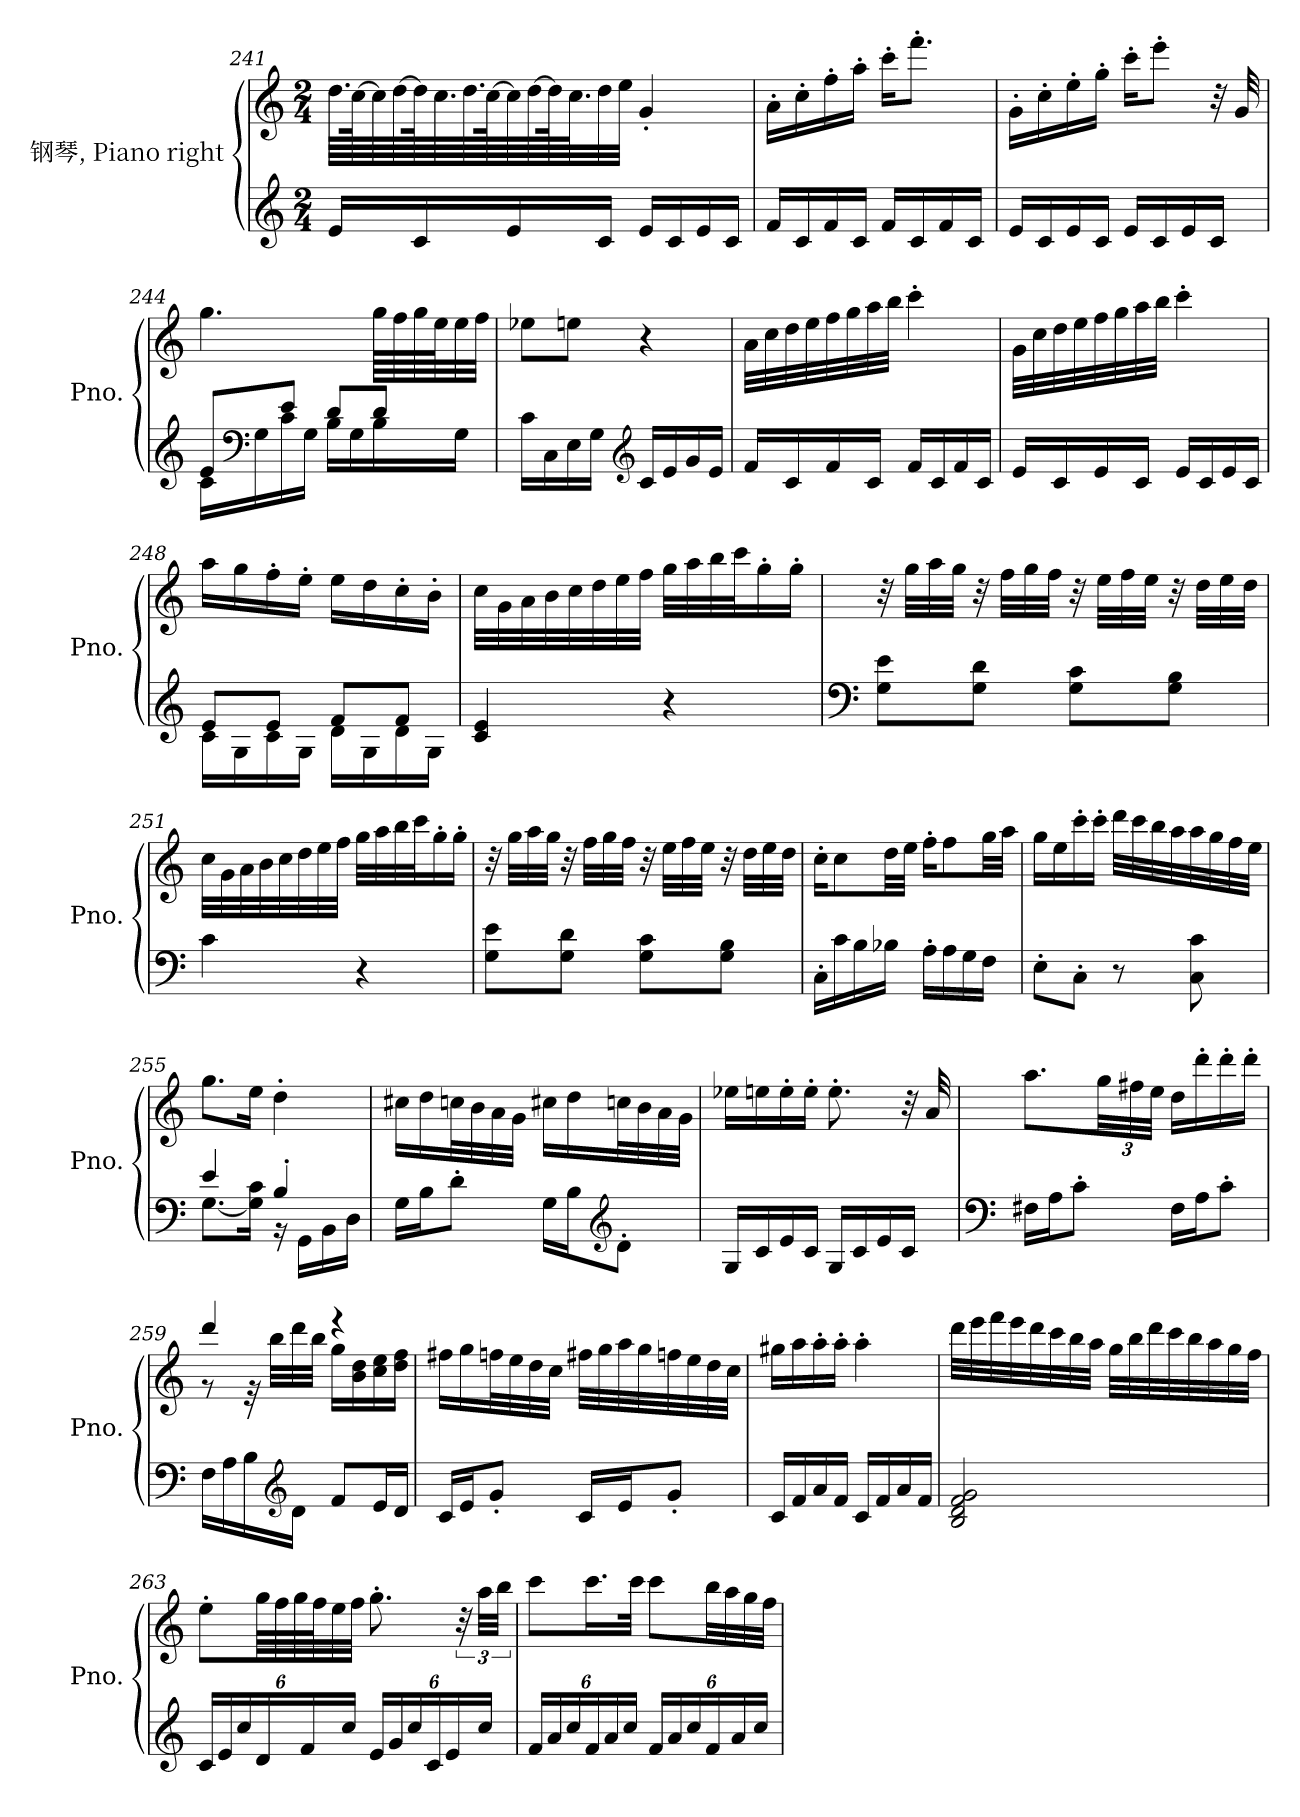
**kern	**kern
*part1	*part1
*staff2	*staff1
*I"钢琴, Piano right	*
*I'Pno.	*
!!LO:PB:g=z
*clefG2	*clefG2
*k[]	*k[]
*M2/4	*M2/4
*MM68	*MM68
=241	=241
16e/LL	64.dd\LLLL
.	[128cc\K
.	64cc\]
.	[64dd\
16c/	128dd\K]
.	64.cc\
.	64.dd\
.	[128cc\K
16e/	64cc\]
.	[64dd\
.	128dd\K]
.	64.cc\J
*	*MM69
16c/JJ	32dd\
.	32ee\JJJ
*	*MM67
16e/LL	4g'/
16c/	.
16e/	.
16c/JJ	.
=242	=242
*	*MM69
16f/LL	16a'\LL
*	*MM71
16c/	16cc'\
16f/	16ff'\
*	*MM70
16c/JJ	16aa'\JJ
*	*MM66
16f/LL	16ccc'\KL
*	*MM68
16c/	8.fff'\J
16f/	.
16c/JJ	.
=243	=243
*	*MM71
16e/LL	16g'\LL
*	*MM72
16c/	16cc'\
16e/	16ee'\
*	*MM69
16c/JJ	16gg'\JJ
*	*MM68
16e/LL	16ccc'\KL
16c/	8eee'\J
16e/	.
16c/JJ	32r
.	32g/
!!LO:LB:g=z
=244	=244
*	*MM66
*^	*
8e/L	16c\LL	4.gg\
*clefF4	*	*
.	16G\	.
8e/J	16c\	.
.	16G\JJ	.
8d/L	16B\LL	.
.	16G\	.
8d/J	16B\	64gg\LLLL
.	.	64ff\
.	.	64gg\
.	.	64ee\J
.	16G\JJ	32ee\
.	.	32ff\JJJ
*v	*v	*
=245	=245
*	*MM65
16c\LL	8ee-X\L
16C\	.
*	*MM68
16E\	8een\J
16G\JJ	.
*clefG2	*
16c/LL	4r
16e/	.
16g/	.
16e/JJ	.
=246	=246
*	*MM70
16f/LL	32a\LLL
.	32cc\
16c/	32dd\
.	32ee\
*	*MM71
16f/	32ff\
.	32gg\
16c/JJ	32aa\
.	32bb\JJJ
*	*MM63
16f/LL	4ccc'\
16c/	.
16f/	.
16c/JJ	.
!!LO:LB:g=z
=247	=247
*	*MM70
16e/LL	32g\LLL
.	32cc\
16c/	32dd\
.	32ee\
16e/	32ff\
.	32gg\
16c/JJ	32aa\
.	32bb\JJJ
*	*MM64
16e/LL	4ccc'\
16c/	.
16e/	.
16c/JJ	.
=248	=248
*	*MM72
*^	*
8e/L	16c\LL	16aa\LL
*	*	*MM70
.	16G\	16gg\
8e/J	16c\	16ff'\
.	16G\JJ	16ee'\JJ
*	*	*MM71
8f/L	16d\LL	16ee\LL
*	*	*MM70
.	16G\	16dd\
8f/J	16d\	16cc'\
.	16G\JJ	16b'\JJ
*v	*v	*
=249	=249
*	*MM69
4c/ 4e/	32cc\LLL
.	32g\
.	32a\
.	32b\
.	32cc\
.	32dd\
.	32ee\
.	32ff\JJJ
4r	32gg\LLL
.	32aa\
.	32bb\
.	32ccc\J
*	*MM67
.	16gg'\
.	16gg'\JJ
!!LO:LB:g=z
=250	=250
*clefF4	*
*	*MM69
8G\ 8e\L	32r
.	32gg\LLL
.	32aa\
.	32gg\JJJ
*	*MM67
8G\ 8d\J	32r
.	32ff\LLL
.	32gg\
.	32ff\JJJ
8G\ 8c\L	32r
.	32ee\LLL
*	*MM69
.	32ff\
.	32ee\JJJ
*	*MM67
8G\ 8B\J	32r
.	32dd\LLL
.	32ee\
.	32dd\JJJ
=251	=251
*	*MM69
4c\	32cc\LLL
.	32g\
.	32a\
.	32b\
.	32cc\
.	32dd\
.	32ee\
.	32ff\JJJ
4r	32gg\LLL
.	32aa\
.	32bb\
.	32ccc\J
*	*MM67
.	16gg'\
.	16gg'\JJ
=252	=252
*	*MM69
8G\ 8e\L	32r
.	32gg\LLL
*	*MM67
.	32aa\
.	32gg\JJJ
8G\ 8d\J	32r
.	32ff\LLL
*	*MM65
.	32gg\
.	32ff\JJJ
*	*MM69
8G\ 8c\L	32r
.	32ee\LLL
*	*MM67
.	32ff\
.	32ee\JJJ
8G\ 8B\J	32r
.	32dd\LLL
.	32ee\
.	32dd\JJJ
!!LO:LB:g=z
=253	=253
*	*MM61
16C'\LL	16cc'\KL
*	*MM69
16c\	8cc\
16B\	.
16B-X\JJ	32dd\LL
.	32ee\JJJ
*	*MM65
16A'\LL	16ff'\KL
*	*MM69
16A\	8ff\
16G\	.
16F\JJ	32gg\LL
.	32aa\JJJ
=254	=254
8E'\L	16gg\LL
.	16ee\
*	*MM67
8C'\J	16ccc'\
.	16ccc'\JJ
*	*MM69
8r	32ddd\LLL
.	32ccc\
.	32bb\
.	32aa\
8C\ 8c\	32aa\
.	32gg\
.	32ff\
.	32ee\JJJ
=255	=255
*	*MM68
*^	*
4e/	[8.G\L	8.gg\L
.	16G\] 16c\Jk	16ee\Jk
4B'/	16r	4dd'\
.	16GG\LL	.
.	16BB\	.
.	16D\JJ	.
*v	*v	*
!!LO:LB:g=z
=256	=256
*	*MM67
16G\LL	16cc#X\LL
16B\J	16dd\
*	*MM69
8d'\J	32ccn\L
.	32b\
.	32a\
.	32g\JJJ
*	*MM67
16G\LL	16cc#X\LL
16B\J	16dd\
*clefG2	*
*	*MM69
8d'\J	32ccn\L
.	32b\
.	32a\
.	32g\JJJ
=257	=257
*	*MM65
16G/LL	16ee-X\LL
16c/	16een\
16e/	16ee'\
16c/JJ	16ee'\JJ
*	*MM67
16G/LL	8.ee'\
16c/	.
16e/	.
16c/JJ	32r
.	32a/
=258	=258
*clefF4	*
*	*MM69
16F#X\LL	8.aa\L
16A\J	.
8c'\J	.
*	*Xbrackettup
.	48gg\LL
.	48ff#X\
.	48ee\JJJ
*	*MM63
16F#\LL	16dd\LL
*	*MM66
16A\J	16ddd'\
8c'\J	16ddd'\
*	*MM61
.	16ddd'\JJ
!!LO:PB:g=z
=259	=259
*	*MM64
*	*^
16F\LL	4ddd/	8r
16A\	.	.
16B\	.	32r
.	.	32bb\LLL
*clefG2	*	*
16d\JJ	.	32ddd\
.	.	32bb\JJJ
*	*MM66	*
8f/L	4r	16gg\LL
.	.	16b\ 16dd\
*	*MM61	*
16e/L	.	16cc\ 16ee\
16d/JJ	.	16dd\ 16ff\JJ
*	*v	*v
=260	=260
*	*MM64
16c/LL	16ff#X\LL
16e/J	16gg\
*	*MM69
8g'/J	32ffn\L
.	32ee\
.	32dd\
.	32cc\JJJ
*	*MM65
16c/LL	32ff#X\LLL
.	32gg\
16e/J	32aa\
.	32gg\
*	*MM69
8g'/J	32ffn\
.	32ee\
.	32dd\
.	32cc\JJJ
=261	=261
*	*MM64
16c/LL	16gg#X\LL
16f/	16aa\
16a/	16aa'\
16f/JJ	16aa'\JJ
16c/LL	4aa'\
16f/	.
16a/	.
16f/JJ	.
!!LO:LB:g=z
=262	=262
*	*MM68
2B/ 2d/ 2f/ 2g/	32ddd\LLL
.	32eee\
.	32fff\
.	32eee\
.	32ddd\
.	32ccc\
.	32bb\
.	32aa\JJJ
.	32gg\LLL
.	32bb\
.	32ddd\
.	32ccc\
.	32bb\
.	32aa\
.	32gg\
.	32ff\JJJ
=263	=263
*Xbrackettup	*
*	*MM66
24c/LL	8ee'\L
24e/	.
24cc/	.
24d/	64gg\LLL
.	64ff\
.	64gg\
24f/	.
.	64ff\J
.	32ee\
24cc/JJ	.
.	32ff\JJJ
*	*MM69
24e/LL	8.gg'\
24g/	.
24cc/	.
24c/	.
24e/	.
*	*brackettup
.	48r
*	*MM61
24cc/JJ	48aa\LLL
*	*MM69
.	48bb\JJJ
!!LO:LB:g=z
=264	=264
*	*MM67
24f/LL	8ccc\L
24a/	.
24cc/	.
24f/	16.ccc\L
24a/	.
24cc/JJ	.
.	32ccc\JJk
24f/LL	8ccc\L
24a/	.
24cc/	.
*	*MM69
24f/	32bb\LL
.	32aa\
24a/	.
.	32gg\
24cc/JJ	.
.	32ff\JJJ
=	=
*-	*-
